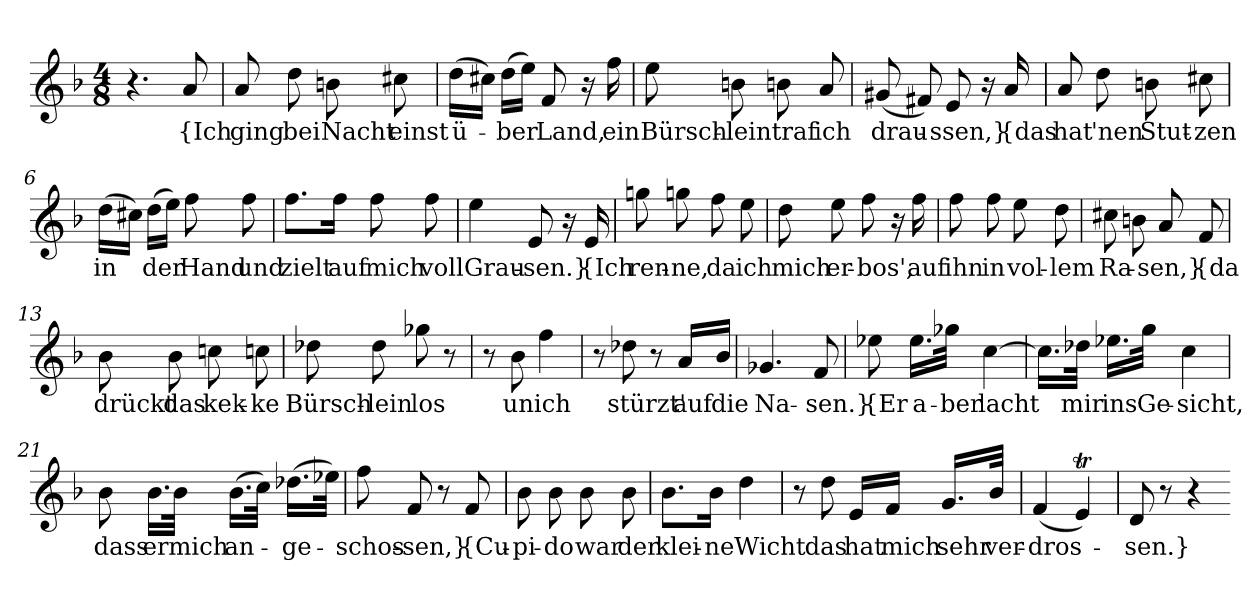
**kern	**text
*part1	*part1
*staff1	*staff1
*clefG2	*
*k[b-]	*
*M4/8	*
=	=
4.r	.
8a	{Ich
=1	=1
8a	ging
8dd	bei
8bn	Nacht
8cc#X	einst
=2	=2
(16dd\LL	ü-
16cc#X\JJ)	.
(16dd\LL	-ber
16ee\JJ)	.
8f	Land,
16r	.
16ff	ein
=3	=3
8ee	Bürsch-
8bn	-lein
8bn	traf
8a	ich
=4	=4
(8g#X	drau-
8f#X)	.
8e	-ssen,}
16r	.
16a	{das
=5	=5
8a	hat
8dd	'nen
8bn	Stut-
8cc#X	-zen
=6	=6
(16dd\LL	in
16cc#X\JJ)	.
(16dd\LL	der
16ee\JJ)	.
8ff	Hand
8ff	und
=7	=7
8.ff\L	zielt
16ff\Jk	auf
8ff	mich
8ff	voll
=8	=8
4ee	Grau-
8e	-sen.}
16r	.
16e	{Ich
=9	=9
8ggn	ren-
8ggn	-ne,
8ff	da
8ee	ich
=10	=10
8dd	mich
8ee	er-
8ff	-bos',
16r	.
16ff	auf
=11	=11
8ff	ihn
8ff	in
8ee	vol-
8dd	-lem
=12	=12
8cc#X	Ra-
8bn	.
8a	-sen,}
8f	{da
=13	=13
8b-	drückt
8b-	das
8ccn	kek-
8ccn	-ke
=14	=14
8dd-X	Bürsch-
8dd-	-lein
8gg-X	los
8r	.
=15	=15
8r	.
8b-	un
4ff	ich
=16	=16
8r	.
8dd-X	stürzt'
8r	.
16a/LL	auf
16b-/JJ	die
=17	=17
4.g-X	Na-
8f	-sen.}
=19	=19
8ee-X	{Er
16.ee-\LL	a-
32gg-X\JJk	-ber
[4cc	lacht
=20	=20
16.cc\LL]	.
32dd-X\JJk	mir
16.ee-X\LL	ins
32gg\JJk	Ge-
4cc	-sicht,
=21	=21
8b-	dass
16.b-\LL	er
32b-\JJk	mich
(16.b-\LL	an-
32cc\JJk)	.
(16.dd-X\LL	-ge-
32ee-X\JJk)	.
=22	=22
8ff	schos-
8f	-sen,}
8r	.
8f	{Cu-
=23	=23
8b-	-pi-
8b-	-do
8b-	war
8b-	der
=24	=24
8.b-\L	klei-
16b-\Jk	-ne
4dd	Wicht
=25	=25
8r	.
8dd	das
16e/LL	hat
16f/JJ	mich
16.g/LL	sehr
32b-/JJk	ver-
=26	=26
(4f	-dros-
4et)	.
=27	=27
8d	-sen.}
8r	.
4r	.
=-	=-
*-	*-
